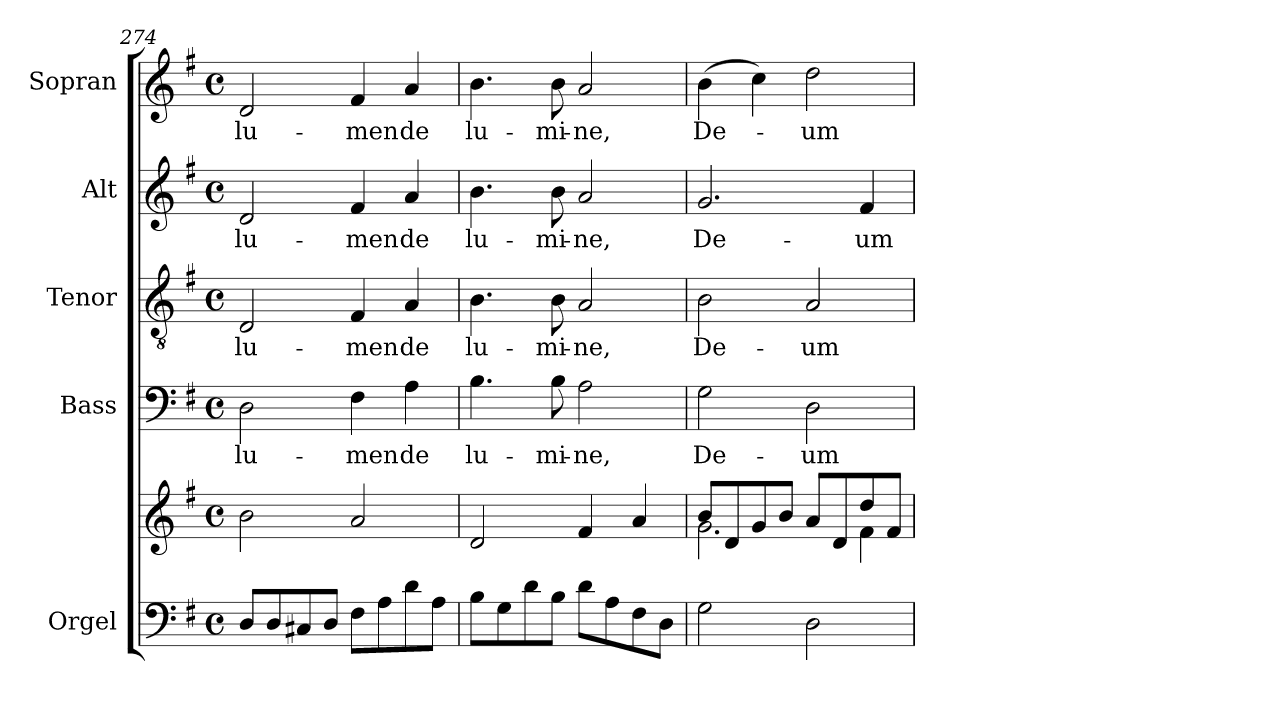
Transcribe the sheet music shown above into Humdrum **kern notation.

**kern	**kern	**kern	**text	**kern	**text	**kern	**text	**kern	**text
*part5	*part5	*part4	*part4	*part3	*part3	*part2	*part2	*part1	*part1
*staff6	*staff5	*staff4	*staff4	*staff3	*staff3	*staff2	*staff2	*staff1	*staff1
*I"Orgel	*	*I"Bass	*	*I"Tenor	*	*I"Alt	*	*I"Sopran	*
*I'Org.	*	*I'B	*	*I'T	*	*I'A	*	*I'S	*
*clefF4	*clefG2	*clefF4	*	*clefGv2	*	*clefG2	*	*clefG2	*
*k[f#]	*k[f#]	*k[f#]	*	*k[f#]	*	*k[f#]	*	*k[f#]	*
*G:	*G:	*G:	*	*G:	*	*G:	*	*G:	*
*M4/4	*M4/4	*M4/4	*	*M4/4	*	*M4/4	*	*M4/4	*
*met(c)	*met(c)	*met(c)	*	*met(c)	*	*met(c)	*	*met(c)	*
=274	=274	=274	=274	=274	=274	=274	=274	=274	=274
!	!	!	!LO:LY:b	!	!LO:LY:b	!	!LO:LY:b	!	!LO:LY:b
8D/L	2b\	2D\	lu-	2D/	lu-	2d/	lu-	2d/	lu-
8D/	.	.	.	.	.	.	.	.	.
8C#X/	.	.	.	.	.	.	.	.	.
8D/J	.	.	.	.	.	.	.	.	.
!	!	!	!LO:LY:b	!	!LO:LY:b	!	!LO:LY:b	!	!LO:LY:b
8F#\L	2a/	4F#\	-men	4F#/	-men	4f#/	-men	4f#/	-men
8A\	.	.	.	.	.	.	.	.	.
!	!	!	!LO:LY:b	!	!LO:LY:b	!	!LO:LY:b	!	!LO:LY:b
8d\	.	4A\	de	4A/	de	4a/	de	4a/	de
8A\J	.	.	.	.	.	.	.	.	.
=275	=275	=275	=275	=275	=275	=275	=275	=275	=275
!	!	!	!LO:LY:b	!	!LO:LY:b	!	!LO:LY:b	!	!LO:LY:b
8B\L	2d/	4.B\	lu-	4.B\	lu-	4.b\	lu-	4.b\	lu-
8G\	.	.	.	.	.	.	.	.	.
8d\	.	.	.	.	.	.	.	.	.
!	!	!	!LO:LY:b	!	!LO:LY:b	!	!LO:LY:b	!	!LO:LY:b
8B\J	.	8B\	-mi-	8B\	-mi-	8b\	-mi-	8b\	-mi-
!	!	!	!LO:LY:b	!	!LO:LY:b	!	!LO:LY:b	!	!LO:LY:b
8d\L	4f#/	2A\	-ne,	2A/	-ne,	2a/	-ne,	2a/	-ne,
8A\	.	.	.	.	.	.	.	.	.
8F#\	4a/	.	.	.	.	.	.	.	.
8D\J	.	.	.	.	.	.	.	.	.
=276	=276	=276	=276	=276	=276	=276	=276	=276	=276
*	*^	*	*	*	*	*	*	*	*
!	!	!	!	!LO:LY:b	!	!LO:LY:b	!	!LO:LY:b	!	!LO:LY:b
2G\	8b/L	2.g\	2G\	De-	2B\	De-	2.g/	De-	(>4b\	De-
.	8d/	.	.	.	.	.	.	.	.	.
.	8g/	.	.	.	.	.	.	.	4cc\)	.
.	8b/J	.	.	.	.	.	.	.	.	.
!	!	!	!	!LO:LY:b	!	!LO:LY:b	!	!	!	!LO:LY:b
2D\	8a/L	.	2D\	-um	2A/	-um	.	.	2dd\	-um
.	8d/	.	.	.	.	.	.	.	.	.
!	!	!	!	!	!	!	!	!LO:LY:b	!	!
.	8dd/	4f#\	.	.	.	.	4f#/	-um	.	.
.	8f#/J	.	.	.	.	.	.	.	.	.
*	*v	*v	*	*	*	*	*	*	*	*
=	=	=	=	=	=	=	=	=	=
*-	*-	*-	*-	*-	*-	*-	*-	*-	*-
